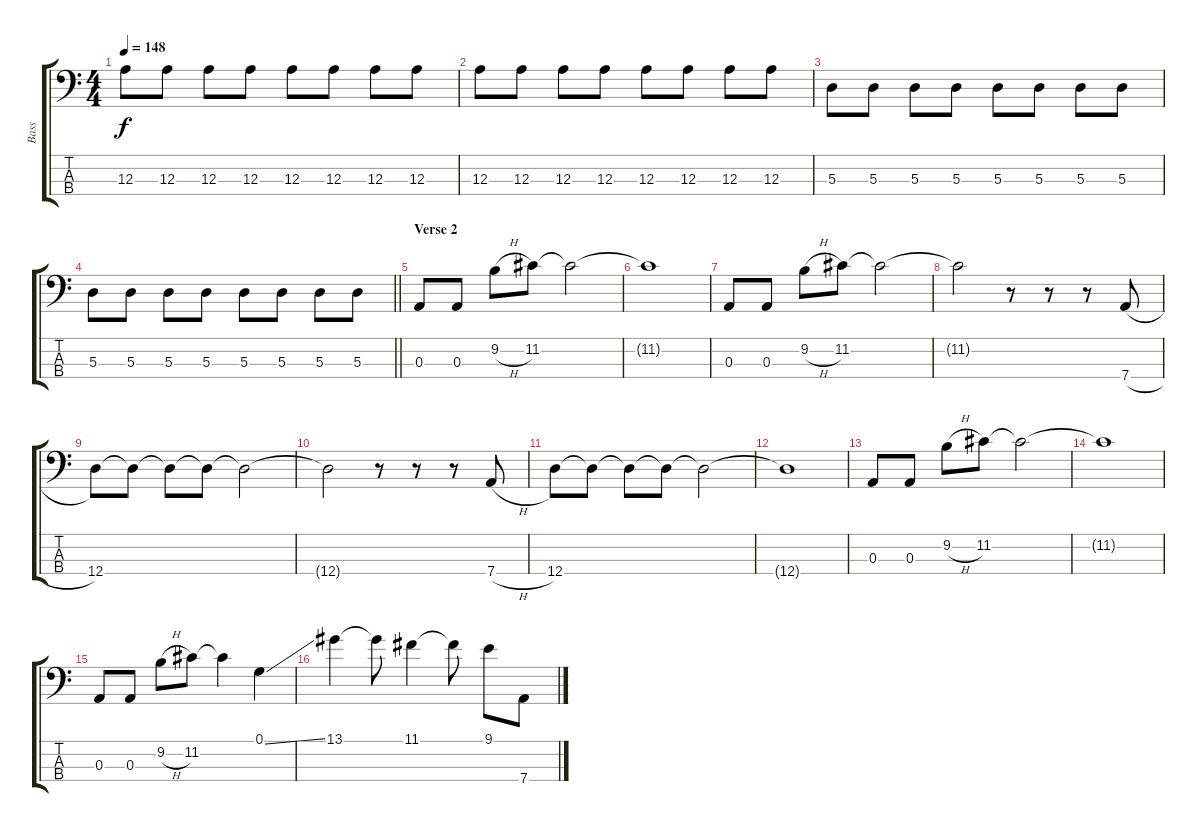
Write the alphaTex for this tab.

\track ("Bass" "Bass") {instrument electricbassfinger}
\staff {score tabs}
\tuning (G2 D2 A1 D1) {hide}
\ts (4 4)
\tempo 148
\clef f4
\ks c
12.3.8{dy f} 12.3.8 12.3.8 12.3.8 12.3.8 12.3.8 12.3.8 12.3.8 |
12.3.8 12.3.8 12.3.8 12.3.8 12.3.8 12.3.8 12.3.8 12.3.8 |
5.3.8 5.3.8 5.3.8 5.3.8 5.3.8 5.3.8 5.3.8 5.3.8 |
\barLineRight lightlight
5.3.8 5.3.8 5.3.8 5.3.8 5.3.8 5.3.8 5.3.8 5.3.8 |
\section ("" "Verse 2")
0.3.8 0.3.8 9.2{h}.8 11.2.8 11.2{t}.2 |
11.2{t}.1 |
0.3.8 0.3.8 9.2{h}.8 11.2.8 11.2{t}.2 |
11.2{t}.2 r.8 r.8 r.8 7.4{h}.8 |
12.4.8 12.4{t}.8 12.4{t}.8 12.4{t}.8 12.4{t}.2 |
12.4{t}.2 r.8 r.8 r.8 7.4{h}.8 |
12.4.8 12.4{t}.8 12.4{t}.8 12.4{t}.8 12.4{t}.2 |
12.4{t}.1 |
0.3.8 0.3.8 9.2{h}.8 11.2.8 11.2{t}.2 |
11.2{t}.1 |
0.3.8 0.3.8 9.2{h}.8 11.2.8 11.2{t}.4 0.1{ss}.4 |
13.1.4 13.1{t}.8 11.1.4 11.1{t}.8 9.1.8 7.4{h}.8
